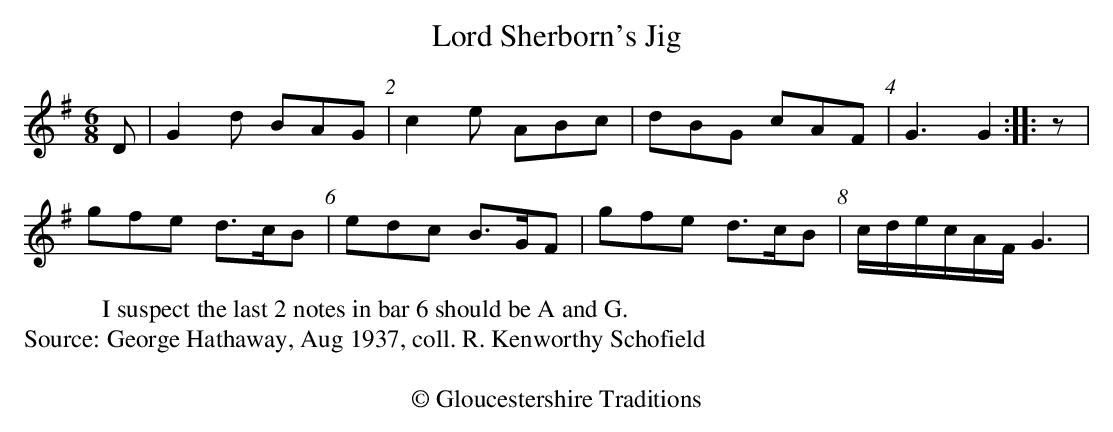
X:1
T:Lord Sherborn's Jig
M:6/8
L:1/8
K:G
D| G2d BAG | c2e ABc | dBG cAF | G3G2 ::z|
gfe d>cB | edc B>GF | gfe d>cB | c/d/e/c/A/F/ G3 |
W:I suspect the last 2 notes in bar 6 should be A and G.
